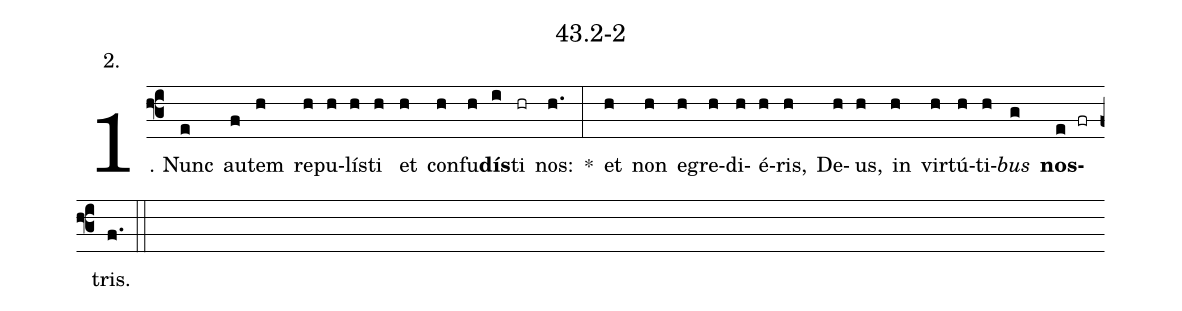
name: 43.2-2;
annotation: 2.;
%%
(f3)1. Nunc(e) au(f)tem(h) re(h)pu(h)lís(h)ti(h) et(h) con(h)fu(h)<b>dís</b>(i)ti(hr) nos:(h.) *(:) et(h) non(h) e(h)gre(h)di(h)é(h)ris,(h) De(h)us,(h) in(h) vir(h)tú(h)ti(h)<i>bus</i>(g) <b>nos</b>(e fr)tris.(f.) (::)
